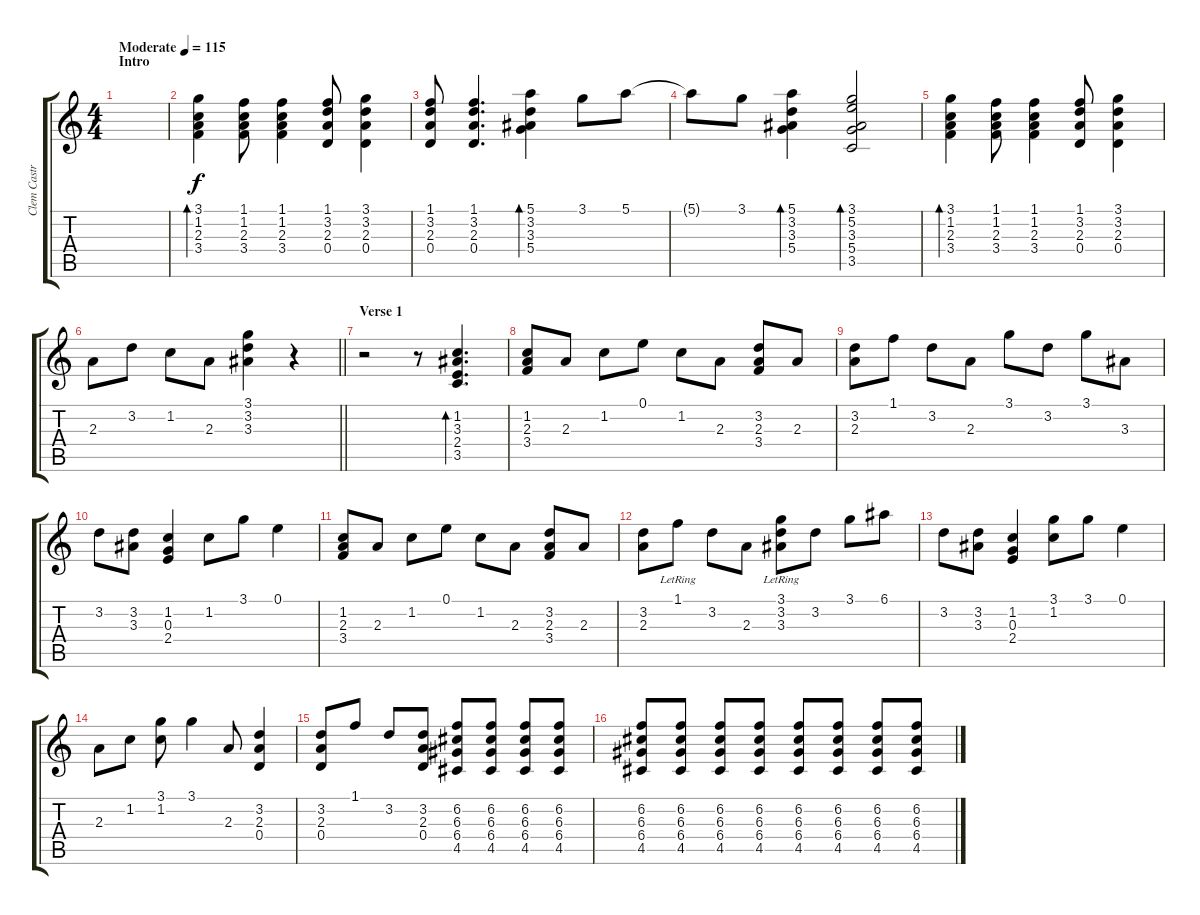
\track ("Clem Castro(Lead)" "Clem Castr") {instrument electricguitarclean}
\staff {score tabs}
\tuning (E4 B3 G3 D3 A2 E2) {hide}
\ts (4 4)
\section ("" "Intro")
\tempo (115 "Moderate")
\clef g2
\ks c
|
(3.1 1.2 2.3 3.4).4{bd 120} (1.1 1.2 2.3 3.4).8 (1.1 1.2 2.3 3.4).4 (1.1 3.2 2.3 0.4).8 (3.1 3.2 2.3 0.4).4 |
(1.1 3.2 2.3 0.4).8 (1.1 3.2 2.3 0.4).4{d} (5.1 3.2 3.3 5.4).4{bd 60} 3.1.8 5.1.8 |
5.1{t}.8 3.1.8 (5.1 3.2 3.3 5.4).4{bd 120} (3.1 5.2 3.3 5.4 3.5).2{bd 240} |
(3.1 1.2 2.3 3.4).4{bd 120} (1.1 1.2 2.3 3.4).8 (1.1 1.2 2.3 3.4).4 (1.1 3.2 2.3 0.4).8 (3.1 3.2 2.3 0.4).4 |
\barLineRight lightlight
2.3.8 3.2.8 1.2.8 2.3.8 (3.1 3.2 3.3).4 r.4 |
\section ("" "Verse 1")
r.2 r.8 (1.2 3.3 2.4 3.5).4{d bd 60} |
(1.2 2.3 3.4).8{volume 11 balance 8 instrument electricguitarjazz} 2.3.8 1.2.8 0.1.8 1.2.8 2.3.8 (3.2 2.3 3.4).8 2.3.8 |
(3.2 2.3).8 1.1.8 3.2.8 2.3.8 3.1.8 3.2.8 3.1.8 3.3.8 |
3.2.8 (3.2 3.3).8 (1.2 0.3 2.4).4 1.2.8 3.1.8 0.1.4 |
(1.2 2.3 3.4).8 2.3.8 1.2.8 0.1.8 1.2.8 2.3.8 (3.2 2.3 3.4).8 2.3.8 |
(3.2 2.3).8 1.1{lr}.8 3.2.8 2.3.8 (3.1{lr} 3.2{lr} 3.3{lr}).8 3.2.8 3.1.8 6.1.8 |
3.2.8 (3.2 3.3).8 (1.2 0.3 2.4).4 (3.1 1.2).8 3.1.8 0.1.4 |
2.3.8 1.2.8 (3.1 1.2).8 3.1.4 2.3.8 (3.2 2.3 0.4).4 |
(3.2 2.3 0.4).8 1.1.8 3.2.8 (3.2 2.3 0.4).8 (6.2 6.3 6.4 4.5).8{volume 13 balance 8 instrument electricguitarclean} (6.2 6.3 6.4 4.5).8 (6.2 6.3 6.4 4.5).8 (6.2 6.3 6.4 4.5).8 |
(6.2 6.3 6.4 4.5).8 (6.2 6.3 6.4 4.5).8 (6.2 6.3 6.4 4.5).8 (6.2 6.3 6.4 4.5).8 (6.2 6.3 6.4 4.5).8 (6.2 6.3 6.4 4.5).8 (6.2 6.3 6.4 4.5).8 (6.2 6.3 6.4 4.5).8
